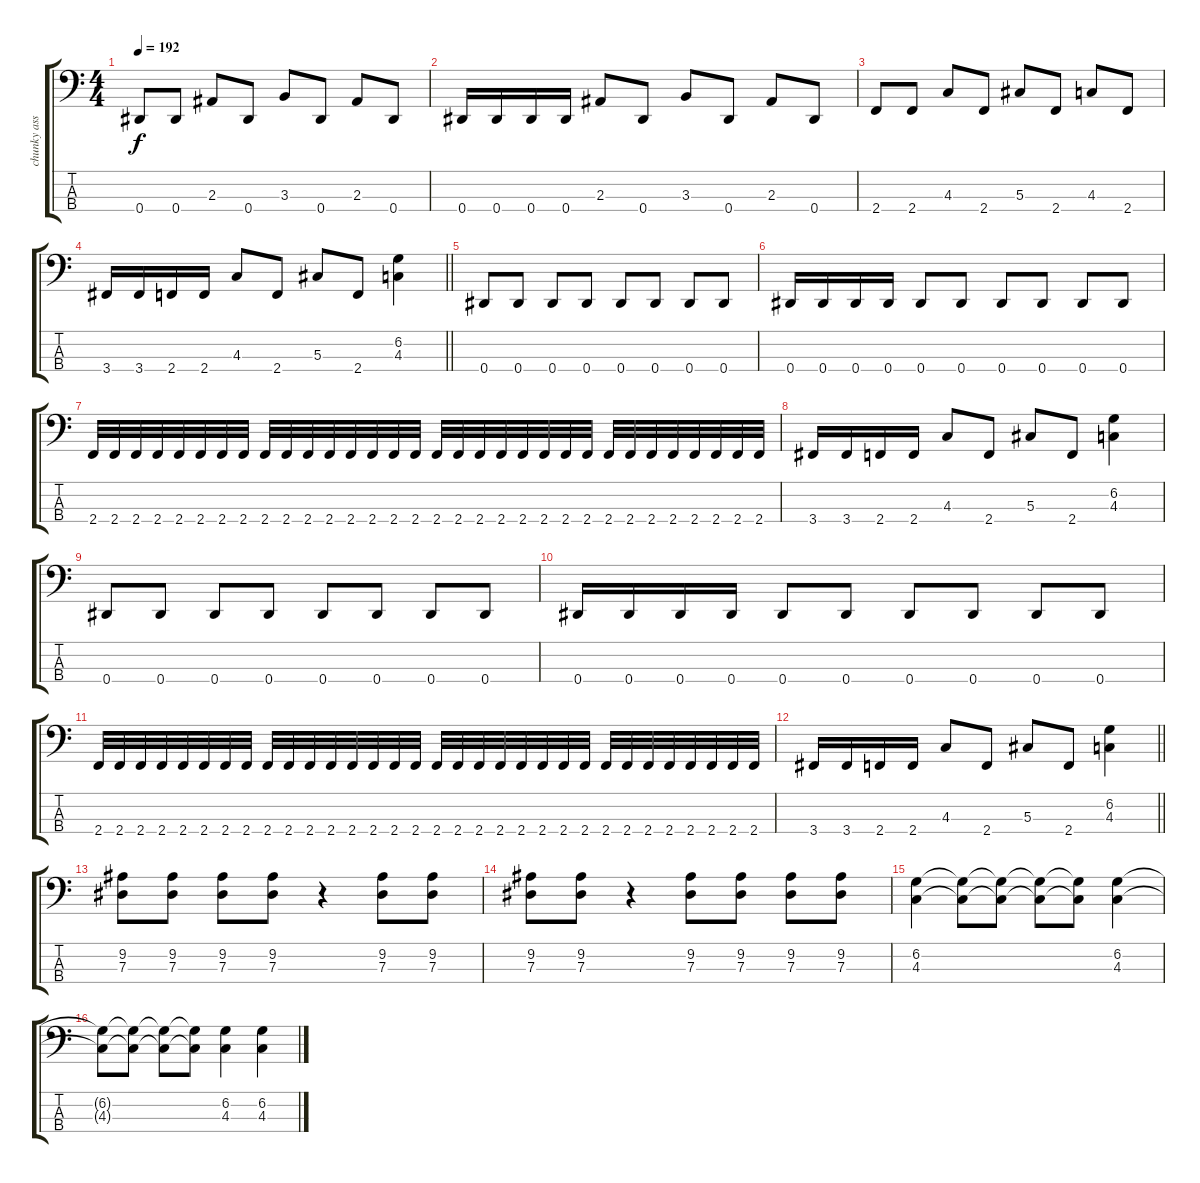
\track ("chunky ass bass" "chunky ass") {instrument electricbasspick}
\staff {score tabs}
\tuning (Gb2 Db2 Ab1 Eb1) {hide}
\ts (4 4)
\tempo 192
\clef f4
\ks c
0.4.8{dy f} 0.4.8 2.3.8 0.4.8 3.3.8 0.4.8 2.3.8 0.4.8 |
0.4.16 0.4.16 0.4.16 0.4.16 2.3.8 0.4.8 3.3.8 0.4.8 2.3.8 0.4.8 |
2.4.8 2.4.8 4.3.8 2.4.8 5.3.8 2.4.8 4.3.8 2.4.8 |
\barLineRight lightlight
3.4.16 3.4.16 2.4.16 2.4.16 4.3.8 2.4.8 5.3.8 2.4.8 (6.2 4.3).4 |
0.4.8 0.4.8 0.4.8 0.4.8 0.4.8 0.4.8 0.4.8 0.4.8 |
0.4.16 0.4.16 0.4.16 0.4.16 0.4.8 0.4.8 0.4.8 0.4.8 0.4.8 0.4.8 |
2.4.32 2.4.32 2.4.32 2.4.32 2.4.32 2.4.32 2.4.32 2.4.32 2.4.32 2.4.32 2.4.32 2.4.32 2.4.32 2.4.32 2.4.32 2.4.32 2.4.32 2.4.32 2.4.32 2.4.32 2.4.32 2.4.32 2.4.32 2.4.32 2.4.32 2.4.32 2.4.32 2.4.32 2.4.32 2.4.32 2.4.32 2.4.32 |
3.4.16 3.4.16 2.4.16 2.4.16 4.3.8 2.4.8 5.3.8 2.4.8 (6.2 4.3).4 |
0.4.8 0.4.8 0.4.8 0.4.8 0.4.8 0.4.8 0.4.8 0.4.8 |
0.4.16 0.4.16 0.4.16 0.4.16 0.4.8 0.4.8 0.4.8 0.4.8 0.4.8 0.4.8 |
2.4.32 2.4.32 2.4.32 2.4.32 2.4.32 2.4.32 2.4.32 2.4.32 2.4.32 2.4.32 2.4.32 2.4.32 2.4.32 2.4.32 2.4.32 2.4.32 2.4.32 2.4.32 2.4.32 2.4.32 2.4.32 2.4.32 2.4.32 2.4.32 2.4.32 2.4.32 2.4.32 2.4.32 2.4.32 2.4.32 2.4.32 2.4.32 |
\barLineRight lightlight
3.4.16 3.4.16 2.4.16 2.4.16 4.3.8 2.4.8 5.3.8 2.4.8 (6.2 4.3).4 |
(9.2 7.3).8 (9.2 7.3).8 (9.2 7.3).8 (9.2 7.3).8 r.4 (9.2 7.3).8 (9.2 7.3).8 |
(9.2 7.3).8 (9.2 7.3).8 r.4 (9.2 7.3).8 (9.2 7.3).8 (9.2 7.3).8 (9.2 7.3).8 |
(6.2 4.3).4 (6.2{t} 4.3{t}).8 (6.2{t} 4.3{t}).8 (6.2{t} 4.3{t}).8 (6.2{t} 4.3{t}).8 (6.2 4.3).4 |
(6.2{t} 4.3{t}).8 (6.2{t} 4.3{t}).8 (6.2{t} 4.3{t}).8 (6.2{t} 4.3{t}).8 (6.2 4.3).4 (6.2 4.3).4
